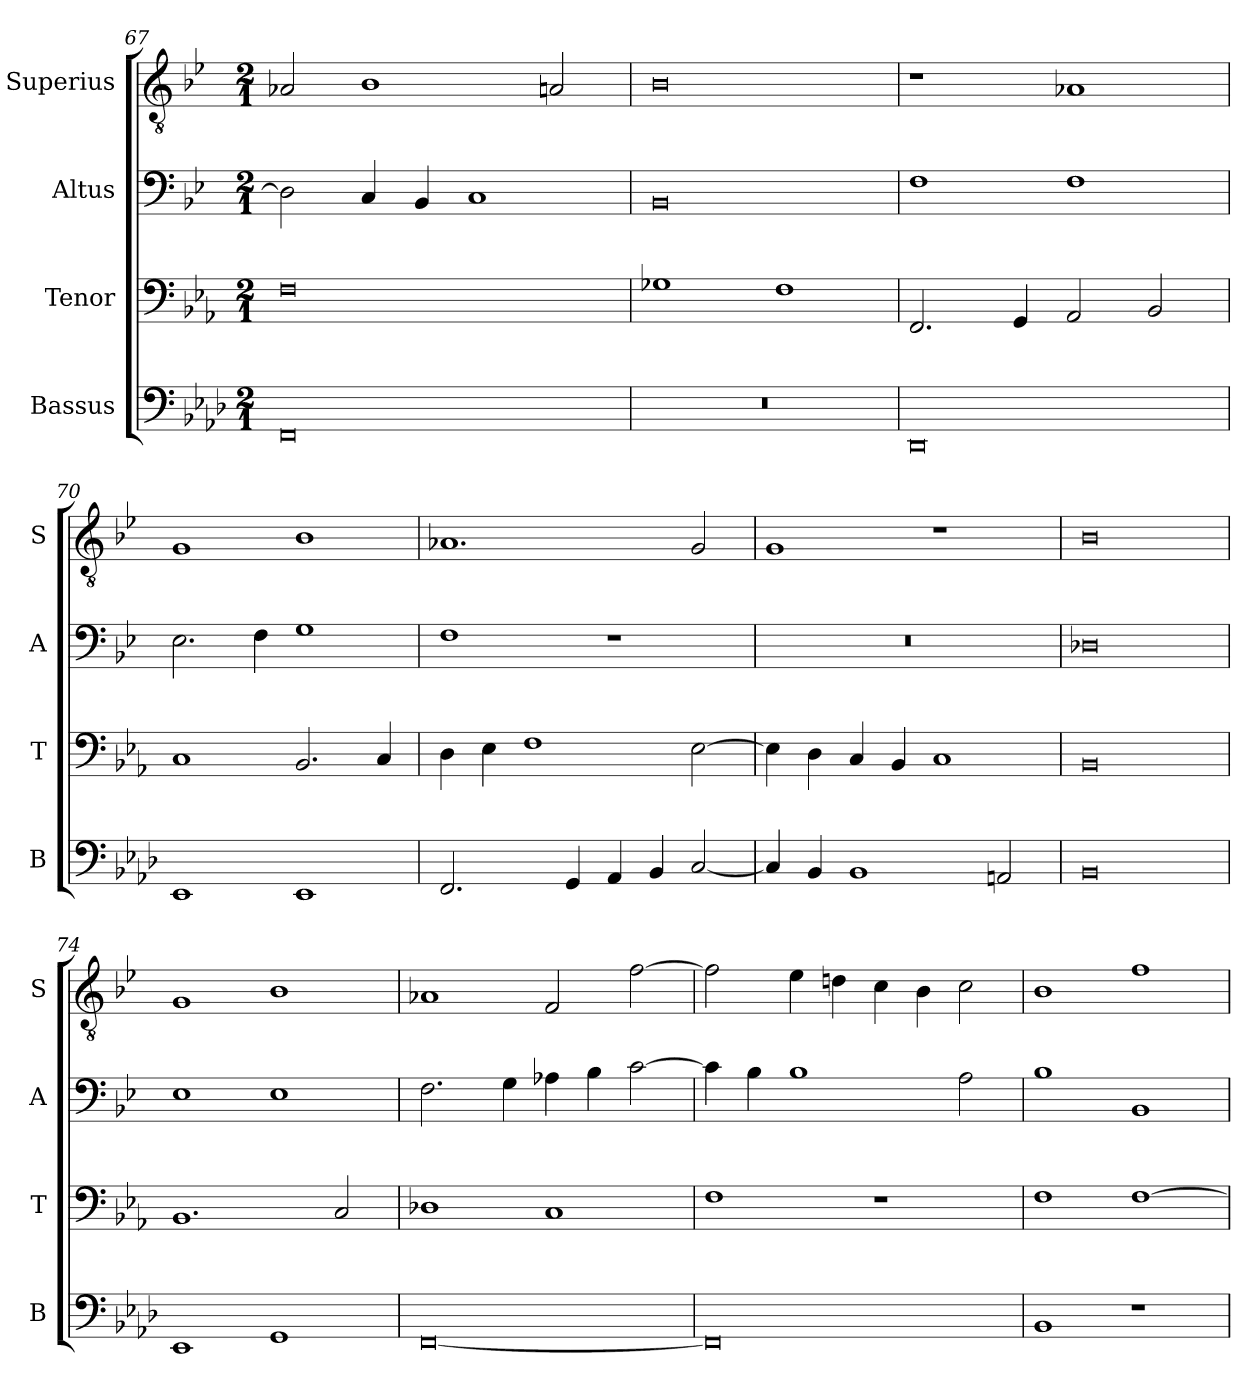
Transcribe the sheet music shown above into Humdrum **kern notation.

**kern	**kern	**kern	**kern
*part4	*part3	*part2	*part1
*staff4	*staff3	*staff2	*staff1
*I"Bassus	*I"Tenor	*I"Altus	*I"Superius
*I'B	*I'T	*I'A	*I'S
*clefF4	*clefF4	*clefF4	*clefGv2
*k[b-e-a-d-]	*k[b-e-a-]	*k[b-e-]	*k[b-e-]
*M2/1	*M2/1	*M2/1	*M2/1
=67	=67	=67	=67
0FF	0F	2D-\]	2A-X/
.	.	4C/	1B-
.	.	4BB-/	.
.	.	1C	.
.	.	.	2An/
=68	=68	=68	=68
0r	1G-X	0BB-	0B-
.	1F	.	.
=69	=69	=69	=69
0DD-	2.FF/	1F	1r
.	4GG/	.	.
.	2AA-/	1F	1A-X
.	2BB-/	.	.
=70	=70	=70	=70
1EE-	1C	2.E-\	1G
.	.	4F\	.
1EE-	2.BB-/	1G	1B-
.	4C/	.	.
=71	=71	=71	=71
2.FF/	4D\	1F	1.A-X
.	4E-\	.	.
.	1F	.	.
4GG/	.	.	.
4AA-/	.	1r	.
4BB-/	.	.	.
[2C/	[2E-\	.	2G/
=72	=72	=72	=72
4C/]	4E-\]	0r	1G
4BB-/	4D\	.	.
1BB-	4C/	.	.
.	4BB-/	.	.
.	1C	.	1r
2AAn/	.	.	.
=73	=73	=73	=73
0BB-	0BB-	0D-X	0B-
=74	=74	=74	=74
1EE-	1.BB-	1E-	1G
1GG	.	1E-	1B-
.	2C/	.	.
=75	=75	=75	=75
[0FF	1D-X	2.F\	1A-X
.	.	4G\	.
.	1C	4A-X\	2F/
.	.	4B-\	.
.	.	[2c\	[2f\
=76	=76	=76	=76
0FF]	1F	4c\]	2f\]
.	.	4B-\	.
.	.	1B-	4e-\
.	.	.	4dn\
.	1r	.	4c\
.	.	.	4B-\
.	.	2A\	2c\
=77	=77	=77	=77
1BB-	1F	1B-	1B-
1r	[1F	1BB-	1f
=	=	=	=
*-	*-	*-	*-
